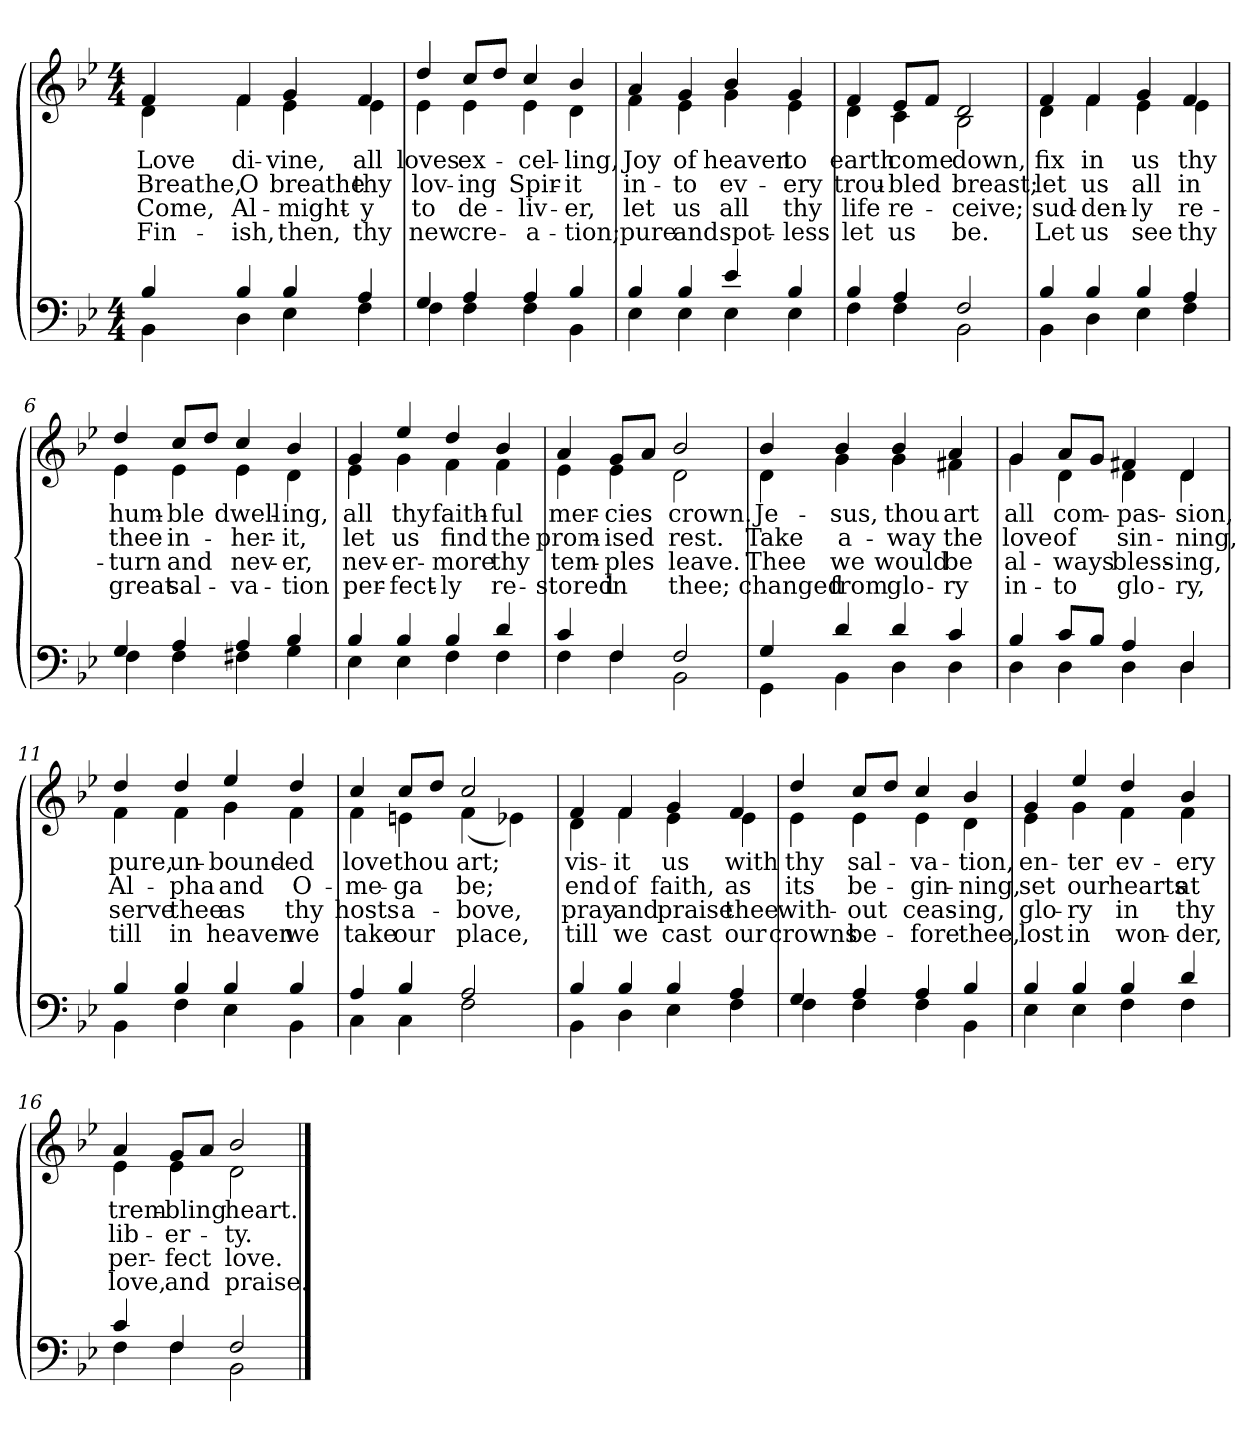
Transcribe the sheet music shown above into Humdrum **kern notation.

**kern	**kern	**text	**text	**text	**text
*part2	*part1	*part1	*part1	*part1	*part1
*staff2	*staff1	*staff1	*staff1	*staff1	*staff1
*clefF4	*clefG2	*	*	*	*
*k[b-e-]	*k[b-e-]	*	*	*	*
*M4/4	*M4/4	*	*	*	*
=1	=1	=1	=1	=1	=1
*^	*	*	*	*	*
!	!	!LO:TX:b:i:t=Verse	!	!	!	!
!	!	!	!LO:LY:b	!LO:LY:b	!LO:LY:b	!LO:LY:b
*	*	*^	*	*	*	*
4B-/	4BB-\	4f/	4d\	Love	Breathe,	Come,	Fin-
!	!	!	!	!LO:LY:b	!LO:LY:b	!LO:LY:b	!LO:LY:b
4B-/	4D\	4f/	4f\	di-	O	Al-	-ish,
!	!	!	!	!LO:LY:b	!LO:LY:b	!LO:LY:b	!LO:LY:b
4B-/	4E-\	4g/	4e-\	-vine,	breathe	-might-	then,
!	!	!	!	!LO:LY:b	!LO:LY:b	!LO:LY:b	!LO:LY:b
4A/	4F\	4f/	4e-\	all	thy	-y	thy
=2	=2	=2	=2	=2	=2	=2	=2
!	!	!	!	!LO:LY:b	!LO:LY:b	!LO:LY:b	!LO:LY:b
4G/	4F\	4dd/	4e-\	loves	lov-	to	new
!	!	!	!	!LO:LY:b	!LO:LY:b	!LO:LY:b	!LO:LY:b
4A/	4F\	8cc/L	4e-\	ex-	-ing	de-	cre-
.	.	8dd/J	.	.	.	.	.
!	!	!	!	!LO:LY:b	!LO:LY:b	!LO:LY:b	!LO:LY:b
4A/	4F\	4cc/	4e-\	-cel-	Spir-	-liv-	-a-
!	!	!	!	!LO:LY:b	!LO:LY:b	!LO:LY:b	!LO:LY:b
4B-/	4BB-\	4b-/	4d\	-ling,	-it	-er,	-tion;
!!LO:LB:g=z	!!
=3	=3	=3	=3	=3	=3	=3	=3
!	!	!	!	!LO:LY:b	!LO:LY:b	!LO:LY:b	!LO:LY:b
4B-/	4E-\	4a/	4f\	Joy	in-	let	pure
!	!	!	!	!LO:LY:b	!LO:LY:b	!LO:LY:b	!LO:LY:b
4B-/	4E-\	4g/	4e-\	of	-to	us	and
!	!	!	!	!LO:LY:b	!LO:LY:b	!LO:LY:b	!LO:LY:b
4e-/	4E-\	4b-/	4g\	heaven	ev-	all	spot-
!	!	!	!	!LO:LY:b	!LO:LY:b	!LO:LY:b	!LO:LY:b
4B-/	4E-\	4g/	4e-\	to	-ery	thy	-less
=4	=4	=4	=4	=4	=4	=4	=4
!	!	!	!	!LO:LY:b	!LO:LY:b	!LO:LY:b	!LO:LY:b
4B-/	4F\	4f/	4d\	earth	trou-	life	let
!	!	!	!	!LO:LY:b	!LO:LY:b	!LO:LY:b	!LO:LY:b
4A/	4F\	8e-/L	4c\	come	-bled	re-	us
.	.	8f/J	.	.	.	.	.
!	!	!	!	!LO:LY:b	!LO:LY:b	!LO:LY:b	!LO:LY:b
2F/	2BB-\	2d/	2B-\	down,	breast;	-ceive;	be.
!!LO:LB:g=z	!!
=5	=5	=5	=5	=5	=5	=5	=5
!	!	!	!	!LO:LY:b	!LO:LY:b	!LO:LY:b	!LO:LY:b
4B-/	4BB-\	4f/	4d\	fix	let	sud-	Let
!	!	!	!	!LO:LY:b	!LO:LY:b	!LO:LY:b	!LO:LY:b
4B-/	4D\	4f/	4f\	in	us	-den-	us
!	!	!	!	!LO:LY:b	!LO:LY:b	!LO:LY:b	!LO:LY:b
4B-/	4E-\	4g/	4e-\	us	all	-ly	see
!	!	!	!	!LO:LY:b	!LO:LY:b	!LO:LY:b	!LO:LY:b
4A/	4F\	4f/	4e-\	thy	in	re-	thy
=6	=6	=6	=6	=6	=6	=6	=6
!	!	!	!	!LO:LY:b	!LO:LY:b	!LO:LY:b	!LO:LY:b
4G/	4F\	4dd/	4e-\	hum-	thee	-turn	great
!	!	!	!	!LO:LY:b	!LO:LY:b	!LO:LY:b	!LO:LY:b
4A/	4F\	8cc/L	4e-\	-ble	in-	and	sal-
.	.	8dd/J	.	.	.	.	.
!	!	!	!	!LO:LY:b	!LO:LY:b	!LO:LY:b	!LO:LY:b
4A/	4F#X\	4cc/	4e-\	dwell-	-her-	nev-	-va-
!	!	!	!	!LO:LY:b	!LO:LY:b	!LO:LY:b	!LO:LY:b
4B-/	4G\	4b-/	4d\	-ing,	-it,	-er,	-tion
!!LO:LB:g=z	!!
=7	=7	=7	=7	=7	=7	=7	=7
!	!	!	!	!LO:LY:b	!LO:LY:b	!LO:LY:b	!LO:LY:b
4B-/	4E-\	4g/	4e-\	all	let	nev-	per-
!	!	!	!	!LO:LY:b	!LO:LY:b	!LO:LY:b	!LO:LY:b
4B-/	4E-\	4ee-/	4g\	thy	us	-er-	-fect-
!	!	!	!	!LO:LY:b	!LO:LY:b	!LO:LY:b	!LO:LY:b
4B-/	4F\	4dd/	4f\	faith-	find	-more	-ly
!	!	!	!	!LO:LY:b	!LO:LY:b	!LO:LY:b	!LO:LY:b
4d/	4F\	4b-/	4f\	-ful	the	thy	re-
=8	=8	=8	=8	=8	=8	=8	=8
!	!	!	!	!LO:LY:b	!LO:LY:b	!LO:LY:b	!LO:LY:b
4c/	4F\	4a/	4e-\	mer-	prom-	tem-	-stored
!	!	!	!	!LO:LY:b	!LO:LY:b	!LO:LY:b	!LO:LY:b
4F/	4F\	8g/L	4e-\	-cies	-ised	-ples	in
.	.	8a/J	.	.	.	.	.
!	!	!	!	!LO:LY:b	!LO:LY:b	!LO:LY:b	!LO:LY:b
2F/	2BB-\	2b-/	2d\	crown.	rest.	leave.	thee;
!!LO:LB:g=z	!!
=9	=9	=9	=9	=9	=9	=9	=9
!	!	!	!	!LO:LY:b	!LO:LY:b	!LO:LY:b	!LO:LY:b
4G/	4GG\	4b-/	4d\	Je-	Take	Thee	changed
!	!	!	!	!LO:LY:b	!LO:LY:b	!LO:LY:b	!LO:LY:b
4d/	4BB-\	4b-/	4g\	-sus,	a-	we	from
!	!	!	!	!LO:LY:b	!LO:LY:b	!LO:LY:b	!LO:LY:b
4d/	4D\	4b-/	4g\	thou	-way	would	glo-
!	!	!	!	!LO:LY:b	!LO:LY:b	!LO:LY:b	!LO:LY:b
4c/	4D\	4a/	4f#X\	art	the	be	-ry
=10	=10	=10	=10	=10	=10	=10	=10
!	!	!	!	!LO:LY:b	!LO:LY:b	!LO:LY:b	!LO:LY:b
4B-/	4D\	4g/	4g\	all	love	al-	in-
!	!	!	!	!LO:LY:b	!LO:LY:b	!LO:LY:b	!LO:LY:b
8c/L	4D\	8a/L	4d\	com-	of	-ways	-to
8B-/J	.	8g/J	.	.	.	.	.
!	!	!	!	!LO:LY:b	!LO:LY:b	!LO:LY:b	!LO:LY:b
4A/	4D\	4f#X/	4d\	-pas-	sin-	bless-	glo-
!	!	!	!	!LO:LY:b	!LO:LY:b	!LO:LY:b	!LO:LY:b
4D/	4D\	4d/	4d\	-sion,	-ning,	-ing,	-ry,
!!LO:LB:g=z	!!
=11	=11	=11	=11	=11	=11	=11	=11
!	!	!	!	!LO:LY:b	!LO:LY:b	!LO:LY:b	!LO:LY:b
4B-/	4BB-\	4dd/	4f\	pure,	Al-	serve	till
!	!	!	!	!LO:LY:b	!LO:LY:b	!LO:LY:b	!LO:LY:b
4B-/	4F\	4dd/	4f\	un-	-pha	thee	in
!	!	!	!	!LO:LY:b	!LO:LY:b	!LO:LY:b	!LO:LY:b
4B-/	4E-\	4ee-/	4g\	-bound-	and	as	heaven
!	!	!	!	!LO:LY:b	!LO:LY:b	!LO:LY:b	!LO:LY:b
4B-/	4BB-\	4dd/	4f\	-ed	O-	thy	we
=12	=12	=12	=12	=12	=12	=12	=12
!	!	!	!	!LO:LY:b	!LO:LY:b	!LO:LY:b	!LO:LY:b
4A/	4C\	4cc/	4f\	love	-me-	hosts	take
!	!	!	!	!LO:LY:b	!LO:LY:b	!LO:LY:b	!LO:LY:b
4B-/	4C\	8cc/L	4en\	thou	-ga	a-	our
.	.	8dd/J	.	.	.	.	.
!	!	!	!	!LO:LY:b	!LO:LY:b	!LO:LY:b	!LO:LY:b
2A/	2F\	2cc/	(<4f\	art;	be;	-bove,	place,
.	.	.	4e-X\)	.	.	.	.
!!LO:LB:g=z	!!
=13	=13	=13	=13	=13	=13	=13	=13
!	!	!	!	!LO:LY:b	!LO:LY:b	!LO:LY:b	!LO:LY:b
4B-/	4BB-\	4f/	4d\	vis-	end	pray	till
!	!	!	!	!LO:LY:b	!LO:LY:b	!LO:LY:b	!LO:LY:b
4B-/	4D\	4f/	4f\	-it	of	and	we
!	!	!	!	!LO:LY:b	!LO:LY:b	!LO:LY:b	!LO:LY:b
4B-/	4E-\	4g/	4e-\	us	faith,	praise	cast
!	!	!	!	!LO:LY:b	!LO:LY:b	!LO:LY:b	!LO:LY:b
4A/	4F\	4f/	4e-\	with	as	thee	our
=14	=14	=14	=14	=14	=14	=14	=14
!	!	!	!	!LO:LY:b	!LO:LY:b	!LO:LY:b	!LO:LY:b
4G/	4F\	4dd/	4e-\	thy	its	with-	crowns
!	!	!	!	!LO:LY:b	!LO:LY:b	!LO:LY:b	!LO:LY:b
4A/	4F\	8cc/L	4e-\	sal-	be-	-out	be-
.	.	8dd/J	.	.	.	.	.
!	!	!	!	!LO:LY:b	!LO:LY:b	!LO:LY:b	!LO:LY:b
4A/	4F\	4cc/	4e-\	-va-	-gin-	ceas-	-fore
!	!	!	!	!LO:LY:b	!LO:LY:b	!LO:LY:b	!LO:LY:b
4B-/	4BB-\	4b-/	4d\	-tion,	-ning,	-ing,	thee,
!!LO:LB:g=z	!!
=15	=15	=15	=15	=15	=15	=15	=15
!	!	!	!	!LO:LY:b	!LO:LY:b	!LO:LY:b	!LO:LY:b
4B-/	4E-\	4g/	4e-\	en-	set	glo-	lost
!	!	!	!	!LO:LY:b	!LO:LY:b	!LO:LY:b	!LO:LY:b
4B-/	4E-\	4ee-/	4g\	-ter	our	-ry	in
!	!	!	!	!LO:LY:b	!LO:LY:b	!LO:LY:b	!LO:LY:b
4B-/	4F\	4dd/	4f\	ev-	hearts	in	won-
!	!	!	!	!LO:LY:b	!LO:LY:b	!LO:LY:b	!LO:LY:b
4d/	4F\	4b-/	4f\	-ery	at	thy	-der,
=16	=16	=16	=16	=16	=16	=16	=16
!	!	!	!	!LO:LY:b	!LO:LY:b	!LO:LY:b	!LO:LY:b
4c/	4F\	4a/	4e-\	trem-	lib-	per-	love,
!	!	!	!	!LO:LY:b	!LO:LY:b	!LO:LY:b	!LO:LY:b
4F/	4F\	8g/L	4e-\	-bling	-er-	-fect	and
.	.	8a/J	.	.	.	.	.
!	!	!	!	!LO:LY:b	!LO:LY:b	!LO:LY:b	!LO:LY:b
2F/	2BB-\	2b-/	2d\	heart.	-ty.	love.	praise.
*v	*v	*	*	*	*	*	*
*	*v	*v	*	*	*	*
==	==	==	==	==	==
*-	*-	*-	*-	*-	*-
